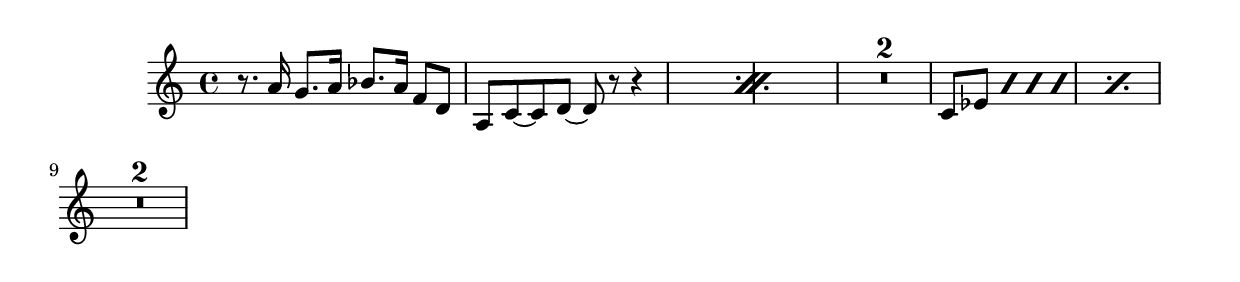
\version "2.10.0"
\header {
  texidoc = "Measure repeats may be nested with beat repeats."
}

\paper {
  ragged-right = ##t
}
\relative c'' \context Voice {
  \set Score.skipBars = ##t
  \time 4/4
				% riff
  \repeat "percent" 2 { r8. a16 g8. a16 bes8. a16 f8 d |  a c8 ~ c8 d8 ~ d8 r8 r4 }

  R1*2
  \repeat "percent" 2 { \repeat "percent" 4 { c8 es } }
  R1*2
}

